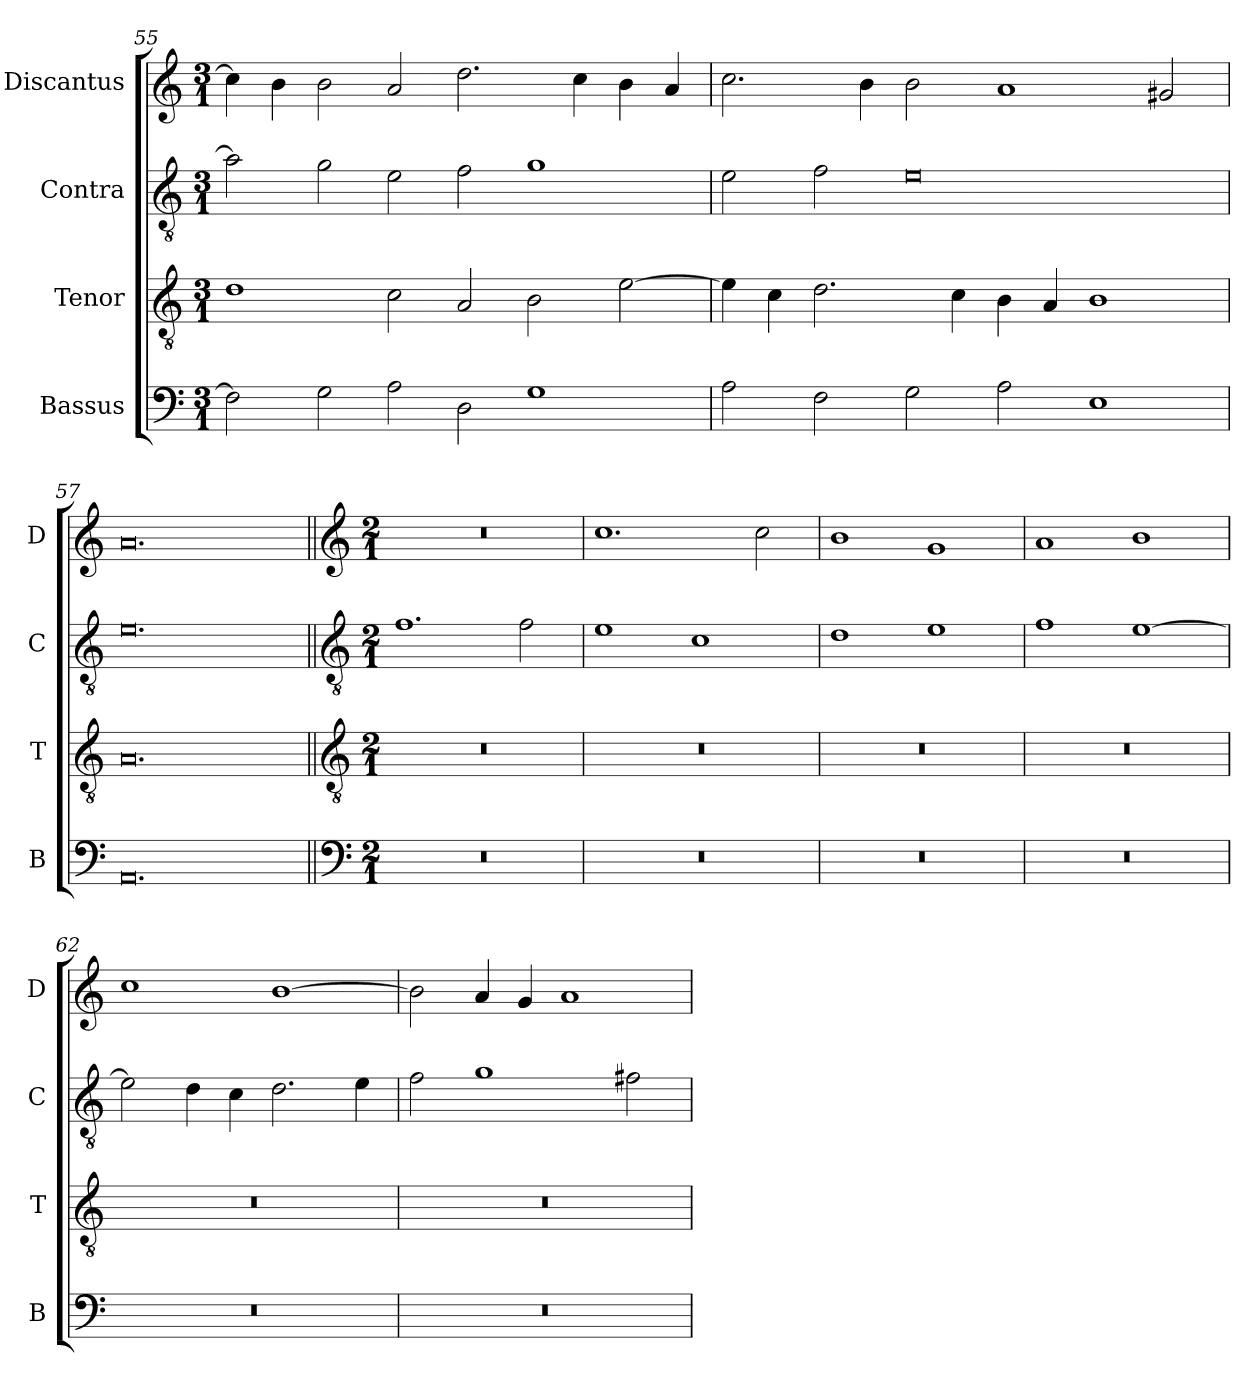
**kern	**kern	**kern	**kern
*part4	*part3	*part2	*part1
*staff4	*staff3	*staff2	*staff1
*I"Bassus	*I"Tenor	*I"Contra	*I"Discantus
*I'B	*I'T	*I'C	*I'D
*clefF4	*clefGv2	*clefGv2	*clefG2
*k[]	*k[]	*k[]	*k[]
*M3/1	*M3/1	*M3/1	*M3/1
=55	=55	=55	=55
2F\]	1d	2a\]	4cc\]
.	.	.	4b\
2G\	.	2g\	2b\
2A\	2c\	2e\	2a/
2D\	2A/	2f\	2.dd\
1G	2B\	1g	.
.	.	.	4cc\
.	[2e\	.	4b\
.	.	.	4a/
=56	=56	=56	=56
2A\	4e\]	2e\	2.cc\
.	4c\	.	.
2F\	2.d\	2f\	.
.	.	.	4b\
2G\	.	0e	2b\
.	4c\	.	.
2A\	4B\	.	1a
.	4A/	.	.
1E	1B	.	.
.	.	.	2g#X/
=57	=57	=57	=57
0.AA	0.A	0.e	0.a
!!LO:LB:g=z
=58||	=58||	=58||	=58||
*clefF4	*clefGv2	*clefGv2	*clefG2
*k[]	*k[]	*k[]	*k[]
*M2/1	*M2/1	*M2/1	*M2/1
0r	0r	1.f	0r
.	.	2f\	.
=59	=59	=59	=59
0r	0r	1e	1.cc
.	.	1c	.
.	.	.	2cc\
=60	=60	=60	=60
0r	0r	1d	1b
.	.	1e	1g
=61	=61	=61	=61
0r	0r	1f	1a
.	.	[1e	1b
=62	=62	=62	=62
0r	0r	2e\]	1cc
.	.	4d\	.
.	.	4c\	.
.	.	2.d\	[1b
.	.	4e\	.
=63	=63	=63	=63
0r	0r	2f\	2b\]
.	.	1g	4a/
.	.	.	4g/
.	.	.	1a
.	.	2f#X\	.
=	=	=	=
*-	*-	*-	*-
